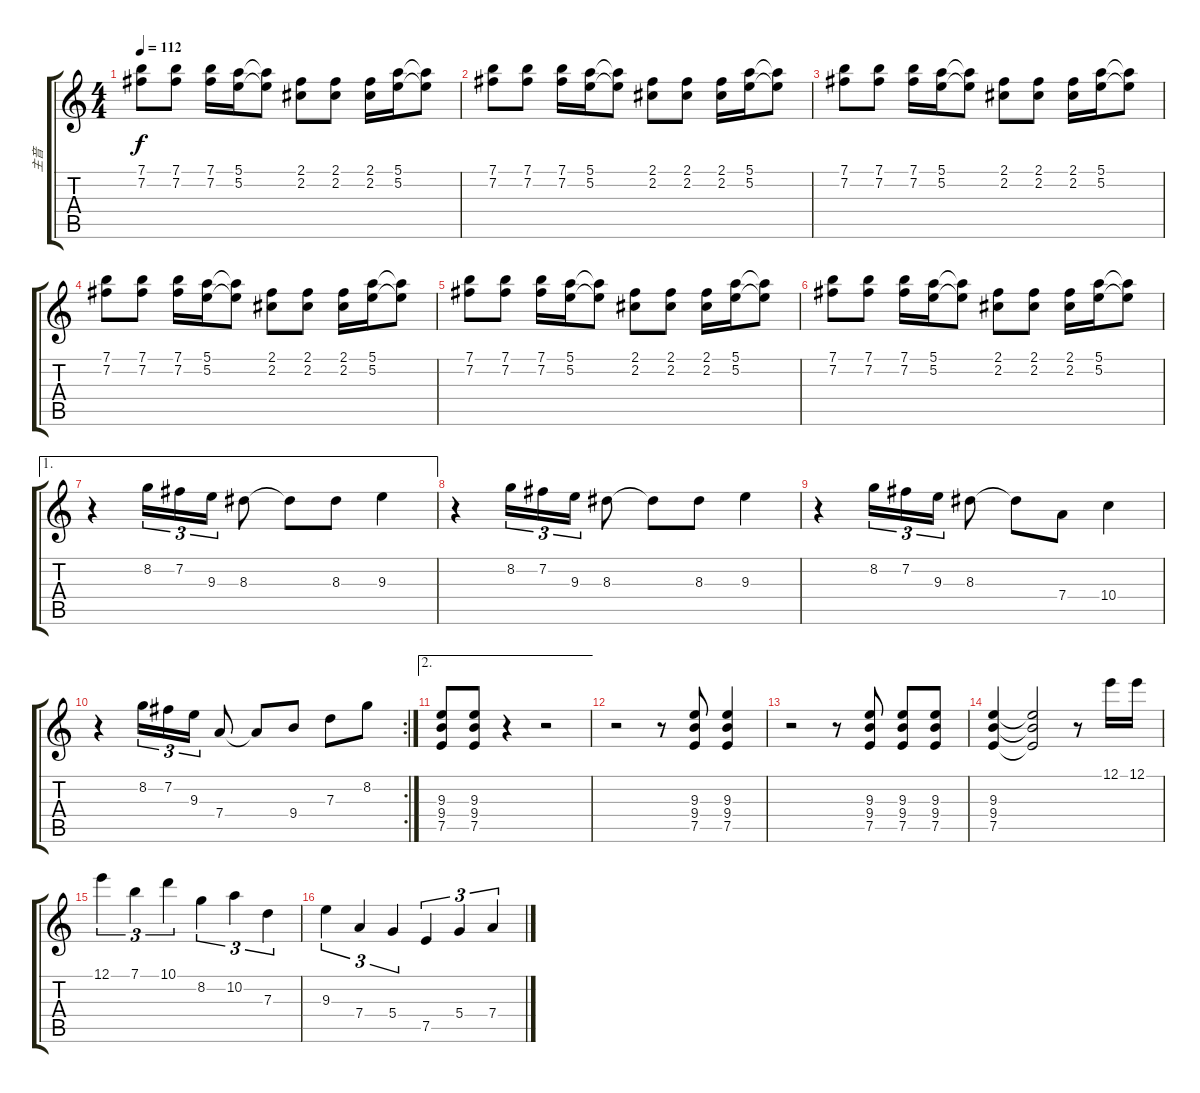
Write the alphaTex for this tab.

\track ("主音" "主音") {instrument distortionguitar}
\staff {score tabs}
\tuning (E4 B3 G3 D3 A2 E2) {hide}
\ts (4 4)
\tempo 112
\clef g2
\ks c
(7.1 7.2).8{dy f} (7.1 7.2).8 (7.1 7.2).16 (5.1 5.2).16 (5.1{t} 5.2{t}).8 (2.1 2.2).8 (2.1 2.2).8 (2.1 2.2).16 (5.1 5.2).16 (5.1{t} 5.2{t}).8 |
(7.1 7.2).8 (7.1 7.2).8 (7.1 7.2).16 (5.1 5.2).16 (5.1{t} 5.2{t}).8 (2.1 2.2).8 (2.1 2.2).8 (2.1 2.2).16 (5.1 5.2).16 (5.1{t} 5.2{t}).8 |
(7.1 7.2).8 (7.1 7.2).8 (7.1 7.2).16 (5.1 5.2).16 (5.1{t} 5.2{t}).8 (2.1 2.2).8 (2.1 2.2).8 (2.1 2.2).16 (5.1 5.2).16 (5.1{t} 5.2{t}).8 |
(7.1 7.2).8 (7.1 7.2).8 (7.1 7.2).16 (5.1 5.2).16 (5.1{t} 5.2{t}).8 (2.1 2.2).8 (2.1 2.2).8 (2.1 2.2).16 (5.1 5.2).16 (5.1{t} 5.2{t}).8 |
(7.1 7.2).8 (7.1 7.2).8 (7.1 7.2).16 (5.1 5.2).16 (5.1{t} 5.2{t}).8 (2.1 2.2).8 (2.1 2.2).8 (2.1 2.2).16 (5.1 5.2).16 (5.1{t} 5.2{t}).8 |
(7.1 7.2).8 (7.1 7.2).8 (7.1 7.2).16 (5.1 5.2).16 (5.1{t} 5.2{t}).8 (2.1 2.2).8 (2.1 2.2).8 (2.1 2.2).16 (5.1 5.2).16 (5.1{t} 5.2{t}).8 |
\ae 1
r.4 8.2.16{tu (3 2)} 7.2.16{tu (3 2)} 9.3.16{tu (3 2)} 8.3.8 8.3{t}.8 8.3.8 9.3.4 |
r.4 8.2.16{tu (3 2)} 7.2.16{tu (3 2)} 9.3.16{tu (3 2)} 8.3.8 8.3{t}.8 8.3.8 9.3.4 |
r.4 8.2.16{tu (3 2)} 7.2.16{tu (3 2)} 9.3.16{tu (3 2)} 8.3.8 8.3{t}.8 7.4.8 10.4.4 |
\rc 2
r.4 8.2.16{tu (3 2)} 7.2.16{tu (3 2)} 9.3.16{tu (3 2)} 7.4.8 7.4{t}.8 9.4.8 7.3.8 8.2.8 |
\ae 2
(9.3 9.4 7.5).8 (9.3 9.4 7.5).8 r.4 r.2 |
r.2 r.8 (9.3 9.4 7.5).8 (9.3 9.4 7.5).4 |
r.2 r.8 (9.3 9.4 7.5).8 (9.3 9.4 7.5).8 (9.3 9.4 7.5).8 |
(9.3 9.4 7.5).4 (9.3{t} 9.4{t} 7.5{t}).2 r.8 12.1.16 12.1.16 |
12.1.4{tu (3 2)} 7.1.4{tu (3 2)} 10.1.4{tu (3 2)} 8.2.4{tu (3 2)} 10.2.4{tu (3 2)} 7.3.4{tu (3 2)} |
9.3.4{tu (3 2)} 7.4.4{tu (3 2)} 5.4.4{tu (3 2)} 7.5.4{tu (3 2)} 5.4.4{tu (3 2)} 7.4.4{tu (3 2)}
